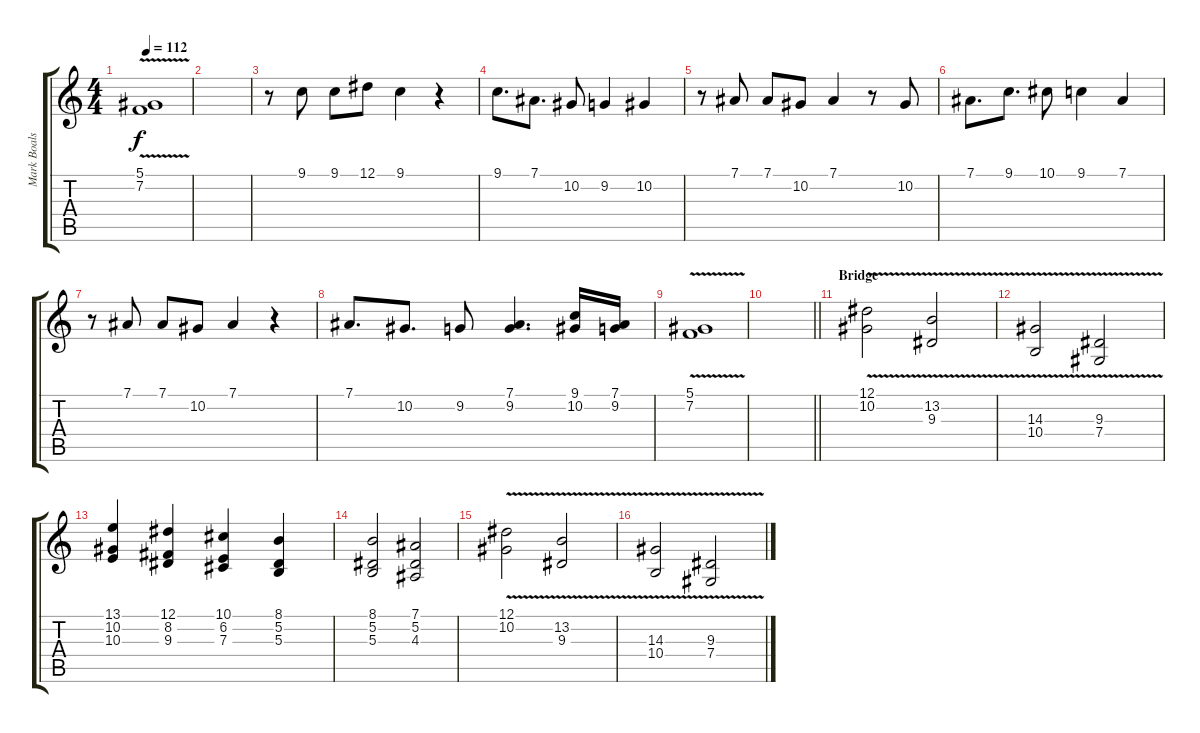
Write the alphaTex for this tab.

\track ("Mark Boals" "Mark Boals") {instrument lead2sawtooth}
\staff {score tabs}
\tuning (Eb4 Bb3 Gb3 Db3 Ab2 Eb2) {hide}
\ts (4 4)
\tempo 112
\clef g2
\ks c
(5.1 7.2{v}).1{dy f} |
|
r.8 9.1.8 9.1.8 12.1.8 9.1.4 r.4 |
9.1.8{d} 7.1.8{d} 10.2.8 9.2.4 10.2.4 |
r.8 7.1.8 7.1.8 10.2.8 7.1.4 r.8 10.2.8 |
7.1.8{d} 9.1.8{d} 10.1.8 9.1.4 7.1.4 |
r.8 7.1.8 7.1.8 10.2.8 7.1.4 r.4 |
7.1.8{d} 10.2.8{d} 9.2.8 (7.1 9.2).4{d} (9.1 10.2).16 (7.1 9.2).16 |
(5.1 7.2{v}).1 |
\barLineRight lightlight
|
\section ("" "Bridge")
(12.1 10.2{v}).2 (13.2 9.3{v}).2 |
(14.3 10.4{v}).2 (9.3 7.4{v}).2 |
(13.1 10.2 10.3).4 (12.1 8.2 9.3).4 (10.1 6.2 7.3).4 (8.1 5.2 5.3).4 |
(8.1 5.2 5.3).2 (7.1 5.2 4.3).2 |
(12.1 10.2{v}).2 (13.2 9.3{v}).2 |
(14.3 10.4{v}).2 (9.3 7.4{v}).2
